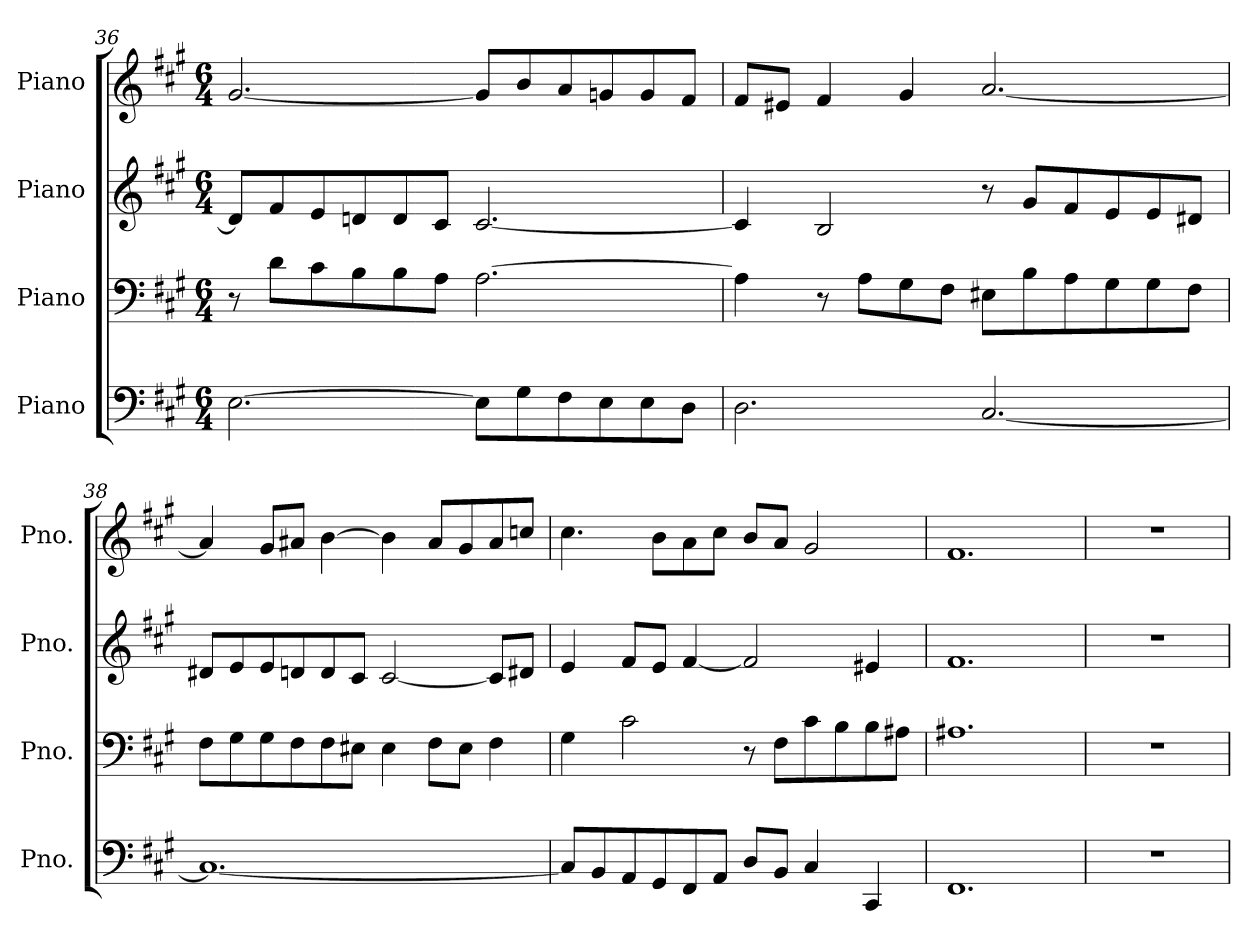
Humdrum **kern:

**kern	**kern	**kern	**kern
*part4	*part3	*part2	*part1
*staff4	*staff3	*staff2	*staff1
*I"Piano	*I"Piano	*I"Piano	*I"Piano
*I'Pno.	*I'Pno.	*I'Pno.	*I'Pno.
*clefF4	*clefF4	*clefG2	*clefG2
*k[f#c#g#]	*k[f#c#g#]	*k[f#c#g#]	*k[f#c#g#]
*M6/4	*M6/4	*M6/4	*M6/4
=36	=36	=36	=36
[2.E\	8r	8d#/L]	[2.g#/
.	8d\L	8f#/	.
.	8c#\	8e/	.
.	8B\	8dn/	.
.	8B\	8d/	.
.	8A\J	8c#/J	.
8E\L]	[2.A\	[2.c#/	8g#/L]
8G#\	.	.	8b/
8F#\	.	.	8a/
8E\	.	.	8gn/
8E\	.	.	8g/
8D\J	.	.	8f#/J
!!LO:LB:g=z
=37	=37	=37	=37
2.D\	4A\]	4c#/]	8f#/L
.	.	.	8e#X/J
.	8r	2B/	4f#/
.	8A\L	.	.
.	8G#\	.	4g#/
.	8F#\J	.	.
[2.C#/	8E#X\L	8r	[2.a/
.	8B\	8g#/L	.
.	8A\	8f#/	.
.	8G#\	8e/	.
.	8G#\	8e/	.
.	8F#\J	8d#X/J	.
=38	=38	=38	=38
1.C#_	8F#\L	8d#X/L	4a/]
.	8G#\	8e/	.
.	8G#\	8e/	8g#/L
.	8F#\	8dn/	8a#X/J
.	8F#\	8d/	[4b\
.	8E#X\J	8c#/J	.
.	4E#\	[2c#/	4b\]
.	8F#\L	.	8a#/L
.	8E#\J	.	8g#/
.	4F#\	8c#/L]	8a#/
.	.	8d#X/J	8ccn/J
=39	=39	=39	=39
8C#/L]	4G#\	4e/	4.cc#\
8BB/	.	.	.
8AA/	2c#\	8f#/L	.
8GG#/	.	8e/J	8b\L
*	*	*	*MM126
8FF#/	.	[4f#/	8a\
8AA/J	.	.	8cc#\J
*	*	*	*MM122
8D/L	8r	2f#/]	8b/L
*	*	*	*MM117
8BB/J	8F#\L	.	8a/J
4C#/	8c#\	.	2g#/
.	8B\	.	.
4CC#/	8B\	4e#X/	.
.	8A#X\J	.	.
!!LO:LB:g=z
=40	=40	=40	=40
*	*	*	*MM69
1.FF#	1.A#X	1.f#	1.f#
=41	=41	=41	=41
1.r	1.r	1.r	1.r
=	=	=	=
*-	*-	*-	*-
